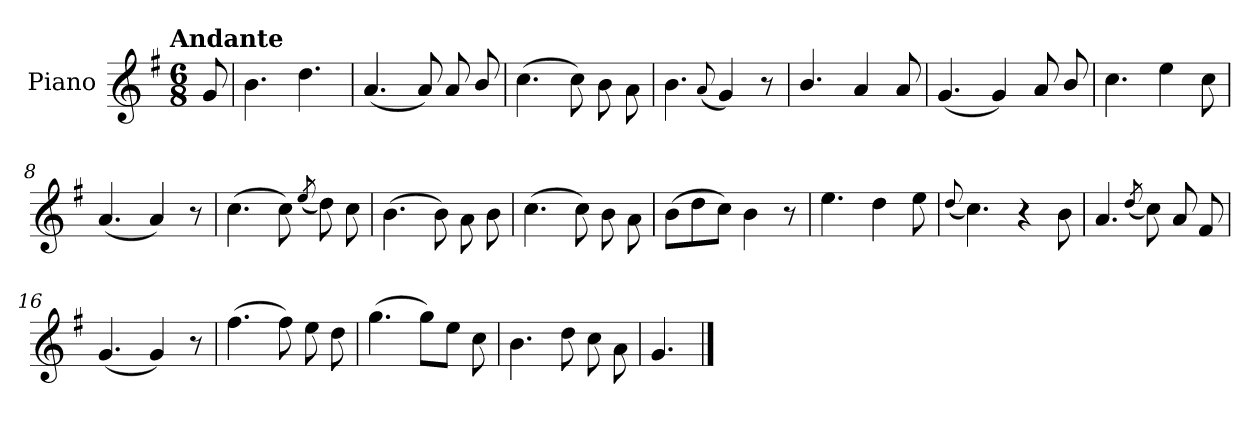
**kern
*part1
*staff1
*I"Piano
*I'Pno.
*clefG2
*k[f#]
!!LO:TX:omd:t=Andante
*M6/8
*MM92
=
8g/
=1
4.b\
4.dd\
=2
(<4.a/
8a/)
8a/
8b/
=3
(>4.cc\
8cc\)
8b\
8a\
=4
4.b\
(<8qqa/
4g/)
8r
!!LO:LB:g=z
=5
4.b/
4a/
8a/
=6
(<4.g/
4g/)
8a/
8b/
=7
4.cc\
4ee\
8cc\
=8
(<4.a/
4a/)
8r
=9
(>4.cc\
8cc\)
(<8qee/
8dd\)
8cc\
=10
(>4.b\
8b\)
8a\
8b\
!!LO:LB:g=z
=11
(>4.cc\
8cc\)
8b\
8a\
=12
(>8b\L
8dd\
8cc\J)
4b\
8r
=13
4.ee\
4dd\
8ee\
=14
(<8qqdd/
4.cc\)
4r
8b\
=15
4.a/
(<8qdd/
8cc\)
8a/
8f#/
!!LO:LB:g=z
=16
(<4.g/
4g/)
8r
=17
(>4.ff#\
8ff#\)
8ee\
8dd\
=18
(>4.gg\
8gg\L)
8ee\J
8cc\
=19
4.b\
8dd\
8cc\
8a\
=20
4.g/
==
*-
